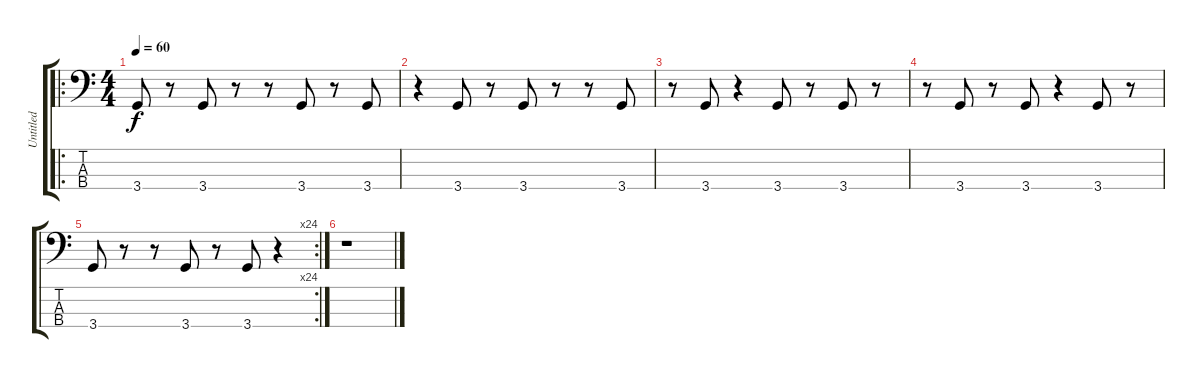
\track ("Untitled" "Untitled") {instrument electricbassfinger}
\staff {score tabs}
\tuning (G2 D2 A1 E1) {hide}
\ro
\ts (4 4)
\tempo 60
\clef f4
\ks c
3.4.8{dy f instrument electricbassfinger} r.8 3.4.8 r.8 r.8 3.4.8 r.8 3.4.8 |
r.4 3.4.8 r.8 3.4.8 r.8 r.8 3.4.8 |
r.8 3.4.8 r.4 3.4.8 r.8 3.4.8 r.8 |
r.8 3.4.8 r.8 3.4.8 r.4 3.4.8 r.8 |
\rc 24
3.4.8 r.8 r.8 3.4.8 r.8 3.4.8 r.4 |
r.1
